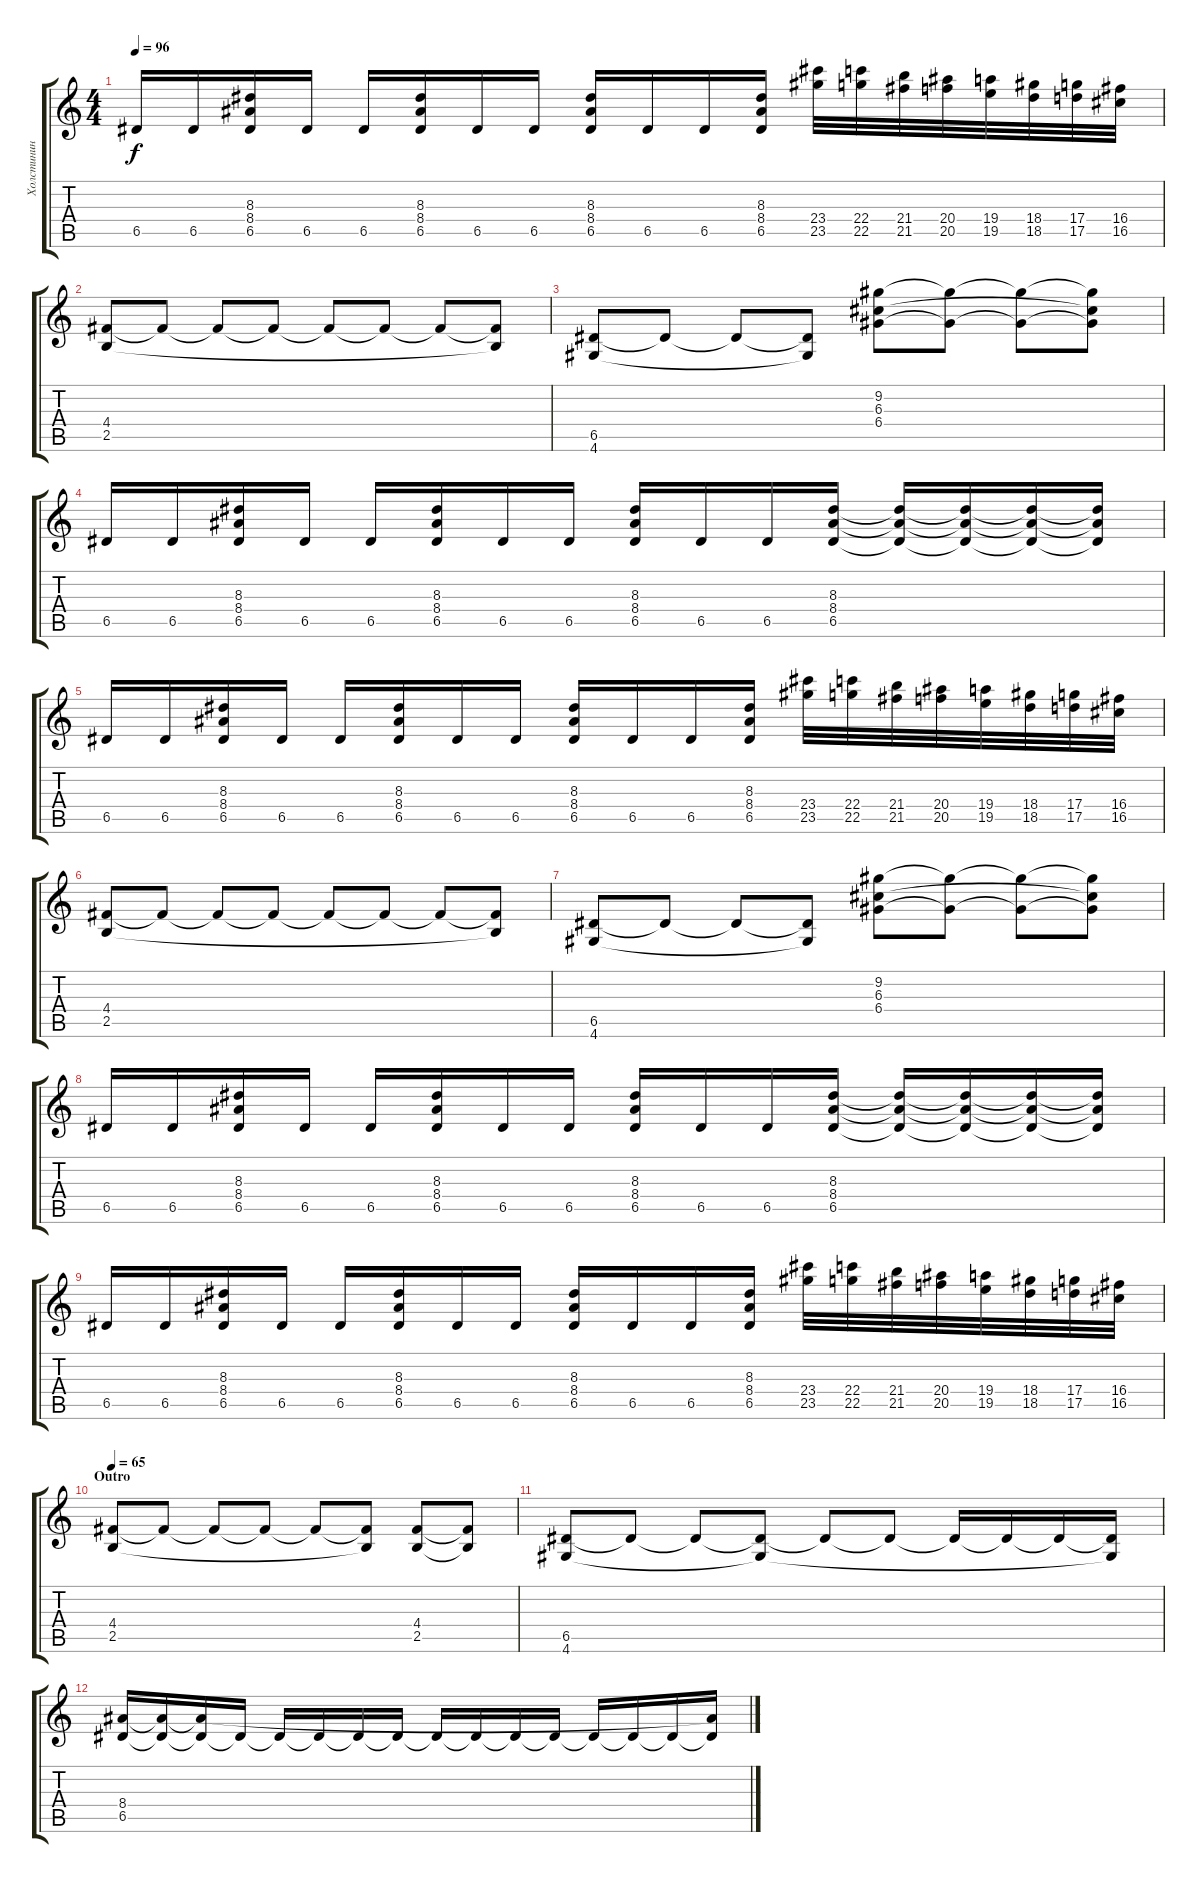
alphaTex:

\track ("Холстинин (Guitar 1)" "Холстинин ") {instrument distortionguitar}
\staff {score tabs}
\tuning (E4 B3 G3 D3 A2 E2) {hide}
\ts (4 4)
\tempo 96
\clef g2
\ks c
6.5.16{dy f} 6.5.16 (8.3 8.4 6.5).16 6.5.16 6.5.16 (8.3 8.4 6.5).16 6.5.16 6.5.16 (8.3 8.4 6.5).16 6.5.16 6.5.16 (8.3 8.4 6.5).16 (23.4 23.5).32 (22.4 22.5).32 (21.4 21.5).32 (20.4 20.5).32 (19.4 19.5).32 (18.4 18.5).32 (17.4 17.5).32 (16.4 16.5).32 |
(4.4 2.5).8 4.4{t}.8 4.4{t}.8 4.4{t}.8 4.4{t}.8 4.4{t}.8 4.4{t}.8 (4.4{t} 2.5{t}).8 |
(6.5 4.6).8 6.5{t}.8 6.5{t}.8 (6.5{t} 4.6{t}).8 (9.2 6.3 6.4).8 (9.2{t} 6.4{t}).8 (9.2{t} 6.4{t}).8 (9.2{t} 6.3{t} 6.4{t}).8 |
6.5.16 6.5.16 (8.3 8.4 6.5).16 6.5.16 6.5.16 (8.3 8.4 6.5).16 6.5.16 6.5.16 (8.3 8.4 6.5).16 6.5.16 6.5.16 (8.3 8.4 6.5).16 (8.3{t} 8.4{t} 6.5{t}).16 (8.3{t} 8.4{t} 6.5{t}).16 (8.3{t} 8.4{t} 6.5{t}).16 (8.3{t} 8.4{t} 6.5{t}).16 |
6.5.16 6.5.16 (8.3 8.4 6.5).16 6.5.16 6.5.16 (8.3 8.4 6.5).16 6.5.16 6.5.16 (8.3 8.4 6.5).16 6.5.16 6.5.16 (8.3 8.4 6.5).16 (23.4 23.5).32 (22.4 22.5).32 (21.4 21.5).32 (20.4 20.5).32 (19.4 19.5).32 (18.4 18.5).32 (17.4 17.5).32 (16.4 16.5).32 |
(4.4 2.5).8 4.4{t}.8 4.4{t}.8 4.4{t}.8 4.4{t}.8 4.4{t}.8 4.4{t}.8 (4.4{t} 2.5{t}).8 |
(6.5 4.6).8 6.5{t}.8 6.5{t}.8 (6.5{t} 4.6{t}).8 (9.2 6.3 6.4).8 (9.2{t} 6.4{t}).8 (9.2{t} 6.4{t}).8 (9.2{t} 6.3{t} 6.4{t}).8 |
6.5.16 6.5.16 (8.3 8.4 6.5).16 6.5.16 6.5.16 (8.3 8.4 6.5).16 6.5.16 6.5.16 (8.3 8.4 6.5).16 6.5.16 6.5.16 (8.3 8.4 6.5).16 (8.3{t} 8.4{t} 6.5{t}).16 (8.3{t} 8.4{t} 6.5{t}).16 (8.3{t} 8.4{t} 6.5{t}).16 (8.3{t} 8.4{t} 6.5{t}).16 |
6.5.16 6.5.16 (8.3 8.4 6.5).16 6.5.16 6.5.16 (8.3 8.4 6.5).16 6.5.16 6.5.16 (8.3 8.4 6.5).16 6.5.16 6.5.16 (8.3 8.4 6.5).16 (23.4 23.5).32 (22.4 22.5).32 (21.4 21.5).32 (20.4 20.5).32 (19.4 19.5).32 (18.4 18.5).32 (17.4 17.5).32 (16.4 16.5).32 |
\section ("" "Outro")
\tempo 65
(4.4 2.5).8 4.4{t}.8 4.4{t}.8 4.4{t}.8 4.4{t}.8 (4.4{t} 2.5{t}).8 (4.4 2.5).8 (4.4{t} 2.5{t}).8 |
(6.5 4.6).8 6.5{t}.8 6.5{t}.8 (6.5{t} 4.6{t}).8 6.5{t}.8 6.5{t}.8 6.5{t}.16 6.5{t}.16 6.5{t}.16 (6.5{t} 4.6{t}).16 |
(8.4 6.5).16 (8.4{t} 6.5{t}).16 (8.4{t} 6.5{t}).16 6.5{t}.16 6.5{t}.16 6.5{t}.16 6.5{t}.16 6.5{t}.16 6.5{t}.16 6.5{t}.16 6.5{t}.16 6.5{t}.16 6.5{t}.16 6.5{t}.16 6.5{t}.16 (8.4{t} 6.5{t}).16
